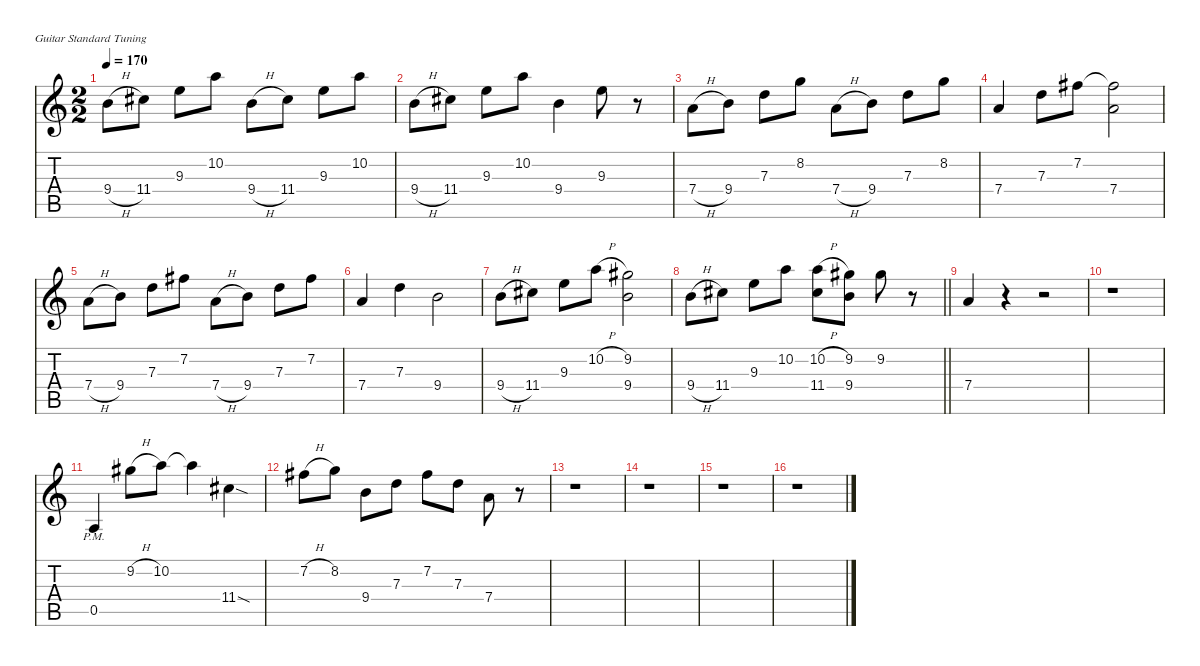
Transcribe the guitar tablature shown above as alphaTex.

\defaultSystemsLayout 4
\hideDynamics
\bracketExtendMode nobrackets
\singleTrackTrackNamePolicy hidden
\multiTrackTrackNamePolicy hidden
\firstSystemTrackNameMode fullname
\firstSystemTrackNameOrientation horizontal
\otherSystemsTrackNameOrientation horizontal
\track ("Electric guitar" "el.guit.") {instrument electricguitarclean}
\staff {score tabs}
\tuning (E4 B3 G3 D3 A2 E2)
\ts (2 2)
\tempo 170
\clef g2
\ks c
9.4{h}.8{dy f beam Down} 11.4{acc #}.8{beam Down} 9.3.8{beam Down} 10.2.8{beam Down} 9.4{h}.8{beam Down} 11.4{acc #}.8{beam Down} 9.3.8{beam Down} 10.2.8{beam Down} |
9.4{h}.8{beam Down} 11.4{acc #}.8{beam Down} 9.3.8{beam Down} 10.2.8{beam Down} 9.4.4{beam Down} 9.3.8{beam Down} r.8{beam Down} |
7.4{h}.8{beam Down} 9.4.8{beam Down} 7.3.8{beam Down} 8.2.8{beam Down} 7.4{h}.8{beam Down} 9.4.8{beam Down} 7.3.8{beam Down} 8.2.8{beam Down} |
7.4.4{beam Up} 7.3.8{beam Down} 7.2{acc #}.8{beam Down} (7.2{t acc #} 7.4).2{beam Down} |
7.4{h}.8{beam Down} 9.4.8{beam Down} 7.3.8{beam Down} 7.2{acc #}.8{beam Down} 7.4{h}.8{beam Down} 9.4.8{beam Down} 7.3.8{beam Down} 7.2{acc #}.8{beam Down} |
7.4.4{beam Up} 7.3.4{beam Down} 9.4.2{beam Down} |
9.4{h}.8{beam Down} 11.4{acc #}.8{beam Down} 9.3.8{beam Down} 10.2{h}.8{beam Down} (9.2{acc #} 9.4).2{beam Down} |
\barLineRight lightlight
9.4{h}.8{beam Down} 11.4{acc #}.8{beam Down} 9.3.8{beam Down} 10.2.8{beam Down} (10.2{h} 11.4{acc #}).8{beam Down} (9.2{acc #} 9.4).8{beam Down} 9.2{acc #}.8{beam Down} r.8{beam Down} |
7.4.4{beam Up} r.4{beam Up} r.2{beam Up} |
r.1{beam Down} |
0.5{pm}.4{beam Up} 9.2{h acc #}.8{beam Down} 10.2.8{beam Down} 10.2{t}.4{beam Down} 11.4{sod acc #}.4{beam Down} |
7.2{h acc #}.8{beam Down} 8.2.8{beam Down} 9.4.8{beam Down} 7.3.8{beam Down} 7.2{acc #}.8{beam Down} 7.3.8{beam Down} 7.4.8{beam Down} r.8{beam Down} |
r.1{beam Down} |
r.1{beam Down} |
r.1{beam Down} |
r.1{beam Down}
